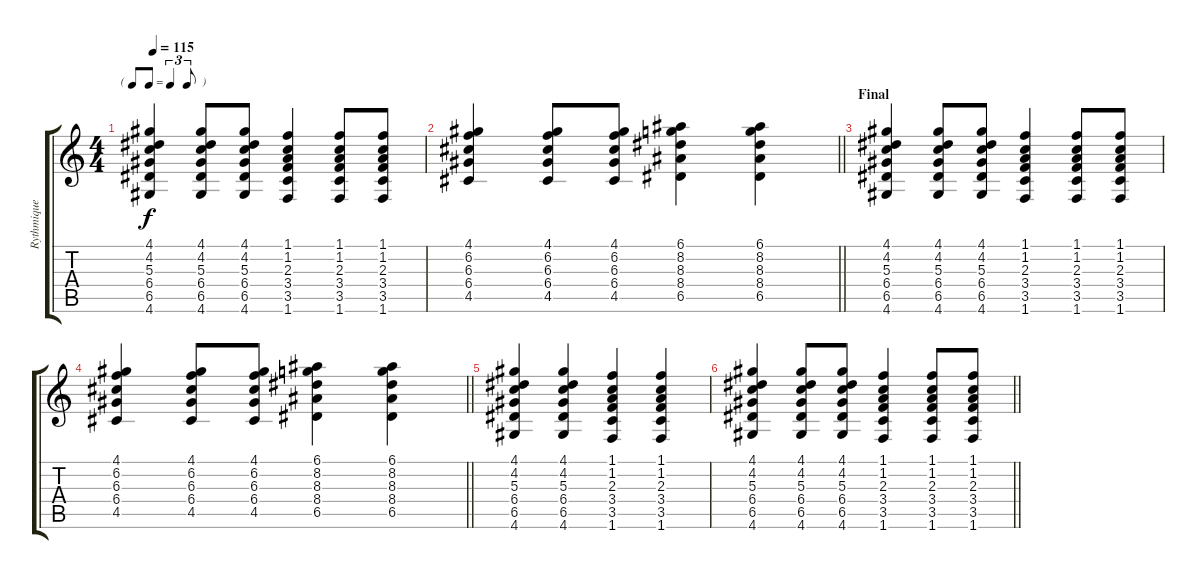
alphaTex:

\track ("Rythmique" "Rythmique") {instrument acousticguitarsteel}
\staff {score tabs}
\tuning (E4 B3 G3 D3 A2 E2) {hide}
\ts (4 4)
\tf triplet8th
\tempo 115
\clef g2
\ks c
(4.1 4.2 5.3 6.4 6.5 4.6).4{dy f} (4.1 4.2 5.3 6.4 6.5 4.6).8 (4.1 4.2 5.3 6.4 6.5 4.6).8 (1.1 1.2 2.3 3.4 3.5 1.6).4 (1.1 1.2 2.3 3.4 3.5 1.6).8 (1.1 1.2 2.3 3.4 3.5 1.6).8 |
\barLineRight lightlight
(4.1 6.2 6.3 6.4 4.5).4 (4.1 6.2 6.3 6.4 4.5).8 (4.1 6.2 6.3 6.4 4.5).8 (6.1 8.2 8.3 8.4 6.5).4 (6.1 8.2 8.3 8.4 6.5).4 |
\section ("" "Final")
(4.1 4.2 5.3 6.4 6.5 4.6).4 (4.1 4.2 5.3 6.4 6.5 4.6).8 (4.1 4.2 5.3 6.4 6.5 4.6).8 (1.1 1.2 2.3 3.4 3.5 1.6).4 (1.1 1.2 2.3 3.4 3.5 1.6).8 (1.1 1.2 2.3 3.4 3.5 1.6).8 |
\barLineRight lightlight
(4.1 6.2 6.3 6.4 4.5).4 (4.1 6.2 6.3 6.4 4.5).8 (4.1 6.2 6.3 6.4 4.5).8 (6.1 8.2 8.3 8.4 6.5).4 (6.1 8.2 8.3 8.4 6.5).4 |
(4.1 4.2 5.3 6.4 6.5 4.6).4 (4.1 4.2 5.3 6.4 6.5 4.6).4 (1.1 1.2 2.3 3.4 3.5 1.6).4 (1.1 1.2 2.3 3.4 3.5 1.6).4 |
\barLineRight lightlight
(4.1 4.2 5.3 6.4 6.5 4.6).4 (4.1 4.2 5.3 6.4 6.5 4.6).8 (4.1 4.2 5.3 6.4 6.5 4.6).8 (1.1 1.2 2.3 3.4 3.5 1.6).4 (1.1 1.2 2.3 3.4 3.5 1.6).8 (1.1 1.2 2.3 3.4 3.5 1.6).8
